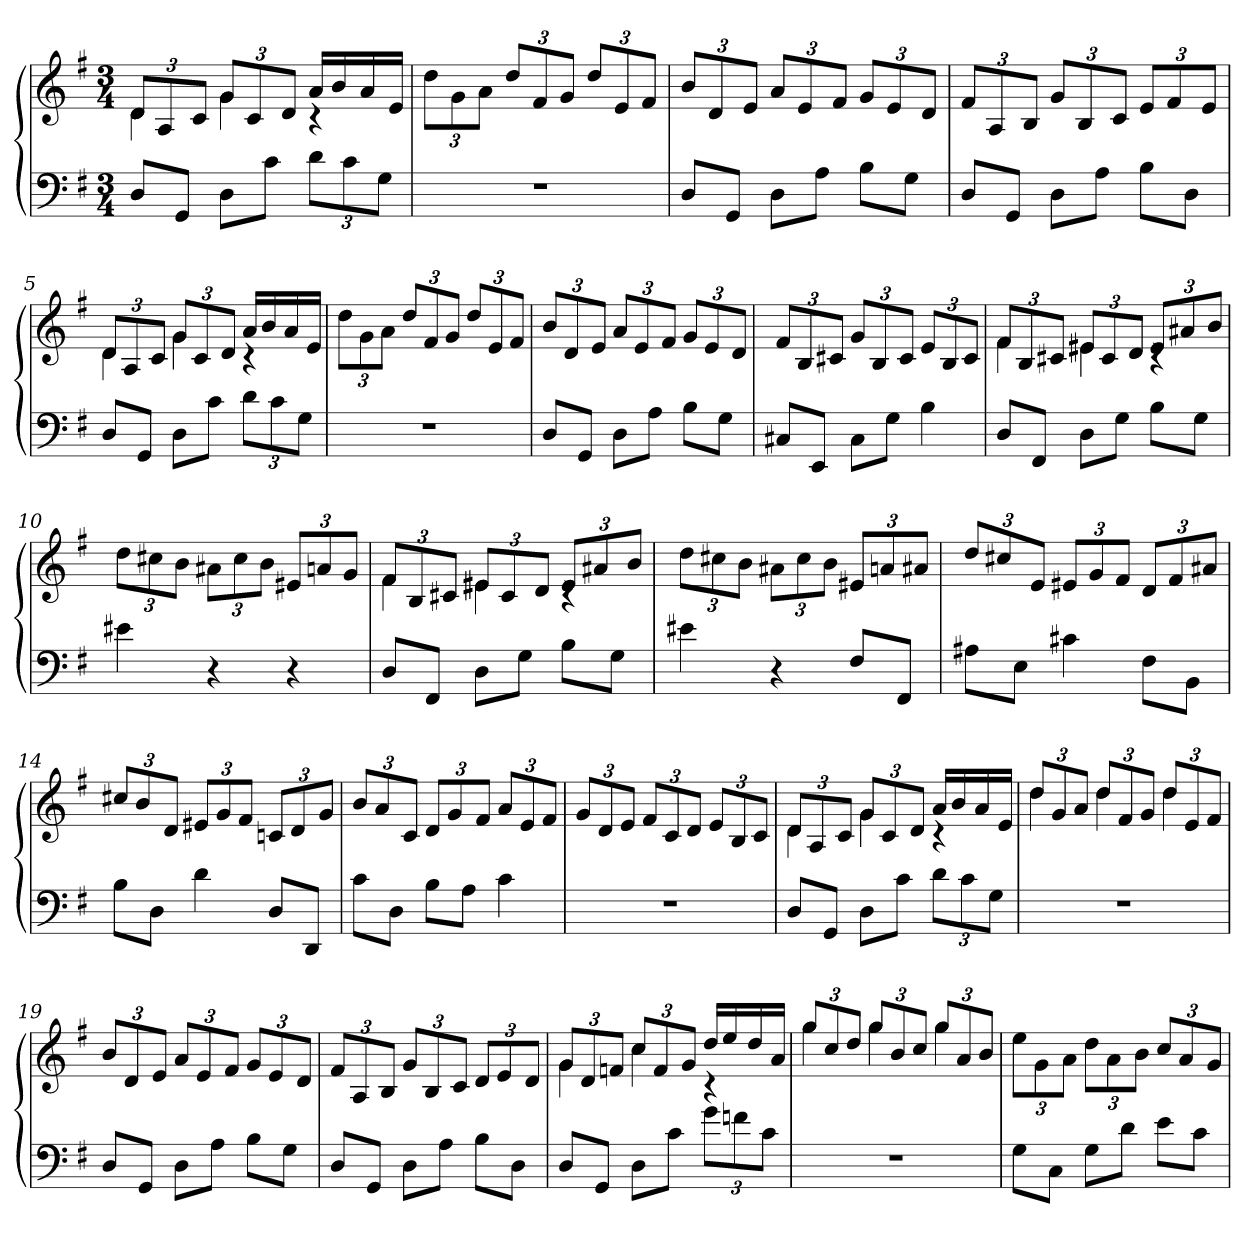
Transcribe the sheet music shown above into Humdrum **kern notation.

**kern	**kern
*part1	*part1
*staff2	*staff1
*clefF4	*clefG2
*k[f#]	*k[f#]
*G:	*G:
*M3/4	*M3/4
=1	=1
*	*^
8DL	12dL	4d
.	12A	.
8GGJ	.	.
.	12cJ	.
8DL	12gL	4g
.	12c	.
8cJ	.	.
.	12dJ	.
12dL	16aLL	4rc
.	16b	.
12c	.	.
.	16a	.
12GJ	.	.
.	16eJJ	.
*	*v	*v
=2	=2
2.r	12ddL
.	12g
.	12aJ
.	12ddL
.	12f#
.	12gJ
.	12ddL
.	12e
.	12f#J
=3	=3
8DL	12bL
.	12d
8GGJ	.
.	12eJ
8DL	12aL
.	12e
8AJ	.
.	12f#J
8BL	12gL
.	12e
8GJ	.
.	12dJ
=4	=4
8DL	12f#L
.	12A
8GGJ	.
.	12BJ
8DL	12gL
.	12B
8AJ	.
.	12cJ
8BL	12eL
.	12f#
8DJ	.
.	12eJ
=5	=5
*	*^
8DL	12dL	4d
.	12A	.
8GGJ	.	.
.	12cJ	.
8DL	12gL	4g
.	12c	.
8cJ	.	.
.	12dJ	.
12dL	16aLL	4rc
.	16b	.
12c	.	.
.	16a	.
12GJ	.	.
.	16eJJ	.
*	*v	*v
=6	=6
2.r	12ddL
.	12g
.	12aJ
.	12ddL
.	12f#
.	12gJ
.	12ddL
.	12e
.	12f#J
=7	=7
8DL	12bL
.	12d
8GGJ	.
.	12eJ
8DL	12aL
.	12e
8AJ	.
.	12f#J
8BL	12gL
.	12e
8GJ	.
.	12dJ
=8	=8
8C#XL	12f#L
.	12B
8EEJ	.
.	12c#XJ
8C#L	12gL
.	12B
8GJ	.
.	12c#J
4B	12eL
.	12B
.	12c#J
=9	=9
*	*^
8DL	12f#L	4f#
.	12B	.
8FF#J	.	.
.	12c#XJ	.
8DL	12e#XL	4e#X
.	12c#	.
8GJ	.	.
.	12dJ	.
8BL	12e#L	4rc
.	12a#X	.
8GJ	.	.
.	12bJ	.
*	*v	*v
=10	=10
4e#X	12ddL
.	12cc#X
.	12bJ
4r	12a#XL
.	12cc#
.	12bJ
4r	12e#XL
.	12an
.	12gJ
=11	=11
*	*^
8DL	12f#L	4f#
.	12B	.
8FF#J	.	.
.	12c#XJ	.
8DL	12e#XL	4e#X
.	12c#	.
8GJ	.	.
.	12dJ	.
8BL	12e#L	4rc
.	12a#X	.
8GJ	.	.
.	12bJ	.
*	*v	*v
=12	=12
4e#X	12ddL
.	12cc#X
.	12bJ
4r	12a#XL
.	12cc#
.	12bJ
8F#L	12e#XL
.	12an
8FF#J	.
.	12a#XJ
=13	=13
8A#XL	12ddL
.	12cc#X
8EJ	.
.	12eJ
4c#X	12e#XL
.	12g
.	12f#J
8F#L	12dL
.	12f#
8BBJ	.
.	12a#XJ
=14	=14
8BL	12cc#XL
.	12b
8DJ	.
.	12dJ
4d	12e#XL
.	12g
.	12f#J
8DL	12cnL
.	12d
8DDJ	.
.	12gJ
=15	=15
8cL	12bL
.	12a
8DJ	.
.	12cJ
8BL	12dL
.	12g
8AJ	.
.	12f#J
4c	12aL
.	12e
.	12f#J
=16	=16
2.r	12gL
.	12d
.	12eJ
.	12f#L
.	12c
.	12dJ
.	12eL
.	12B
.	12cJ
=17	=17
*	*^
8DL	12dL	4d
.	12A	.
8GGJ	.	.
.	12cJ	.
8DL	12gL	4g
.	12c	.
8cJ	.	.
.	12dJ	.
12dL	16aLL	4rc
.	16b	.
12c	.	.
.	16a	.
12GJ	.	.
.	16eJJ	.
=18	=18	=18
2.r	12ddL	4dd
.	12g	.
.	12aJ	.
.	12ddL	4dd
.	12f#	.
.	12gJ	.
.	12ddL	4dd
.	12e	.
.	12f#J	.
*	*v	*v
=19	=19
8DL	12bL
.	12d
8GGJ	.
.	12eJ
8DL	12aL
.	12e
8AJ	.
.	12f#J
8BL	12gL
.	12e
8GJ	.
.	12dJ
=20	=20
8DL	12f#L
.	12A
8GGJ	.
.	12BJ
8DL	12gL
.	12B
8AJ	.
.	12cJ
8BL	12dL
.	12e
8DJ	.
.	12dJ
=21	=21
*	*^
8DL	12gL	4g
.	12d	.
8GGJ	.	.
.	12fnJ	.
8DL	12ccL	4cc
.	12f	.
8cJ	.	.
.	12gJ	.
12gL	16ddLL	4rc
.	16ee	.
12fn	.	.
.	16dd	.
12cJ	.	.
.	16aJJ	.
=22	=22	=22
2.r	12ggL	4gg
.	12cc	.
.	12ddJ	.
.	12ggL	4gg
.	12b	.
.	12ccJ	.
.	12ggL	4gg
.	12a	.
.	12bJ	.
*	*v	*v
=23	=23
8GL	12eeL
.	12g
8CJ	.
.	12aJ
8GL	12ddL
.	12a
8dJ	.
.	12bJ
8eL	12ccL
.	12a
8cJ	.
.	12gJ
=	=
*-	*-
